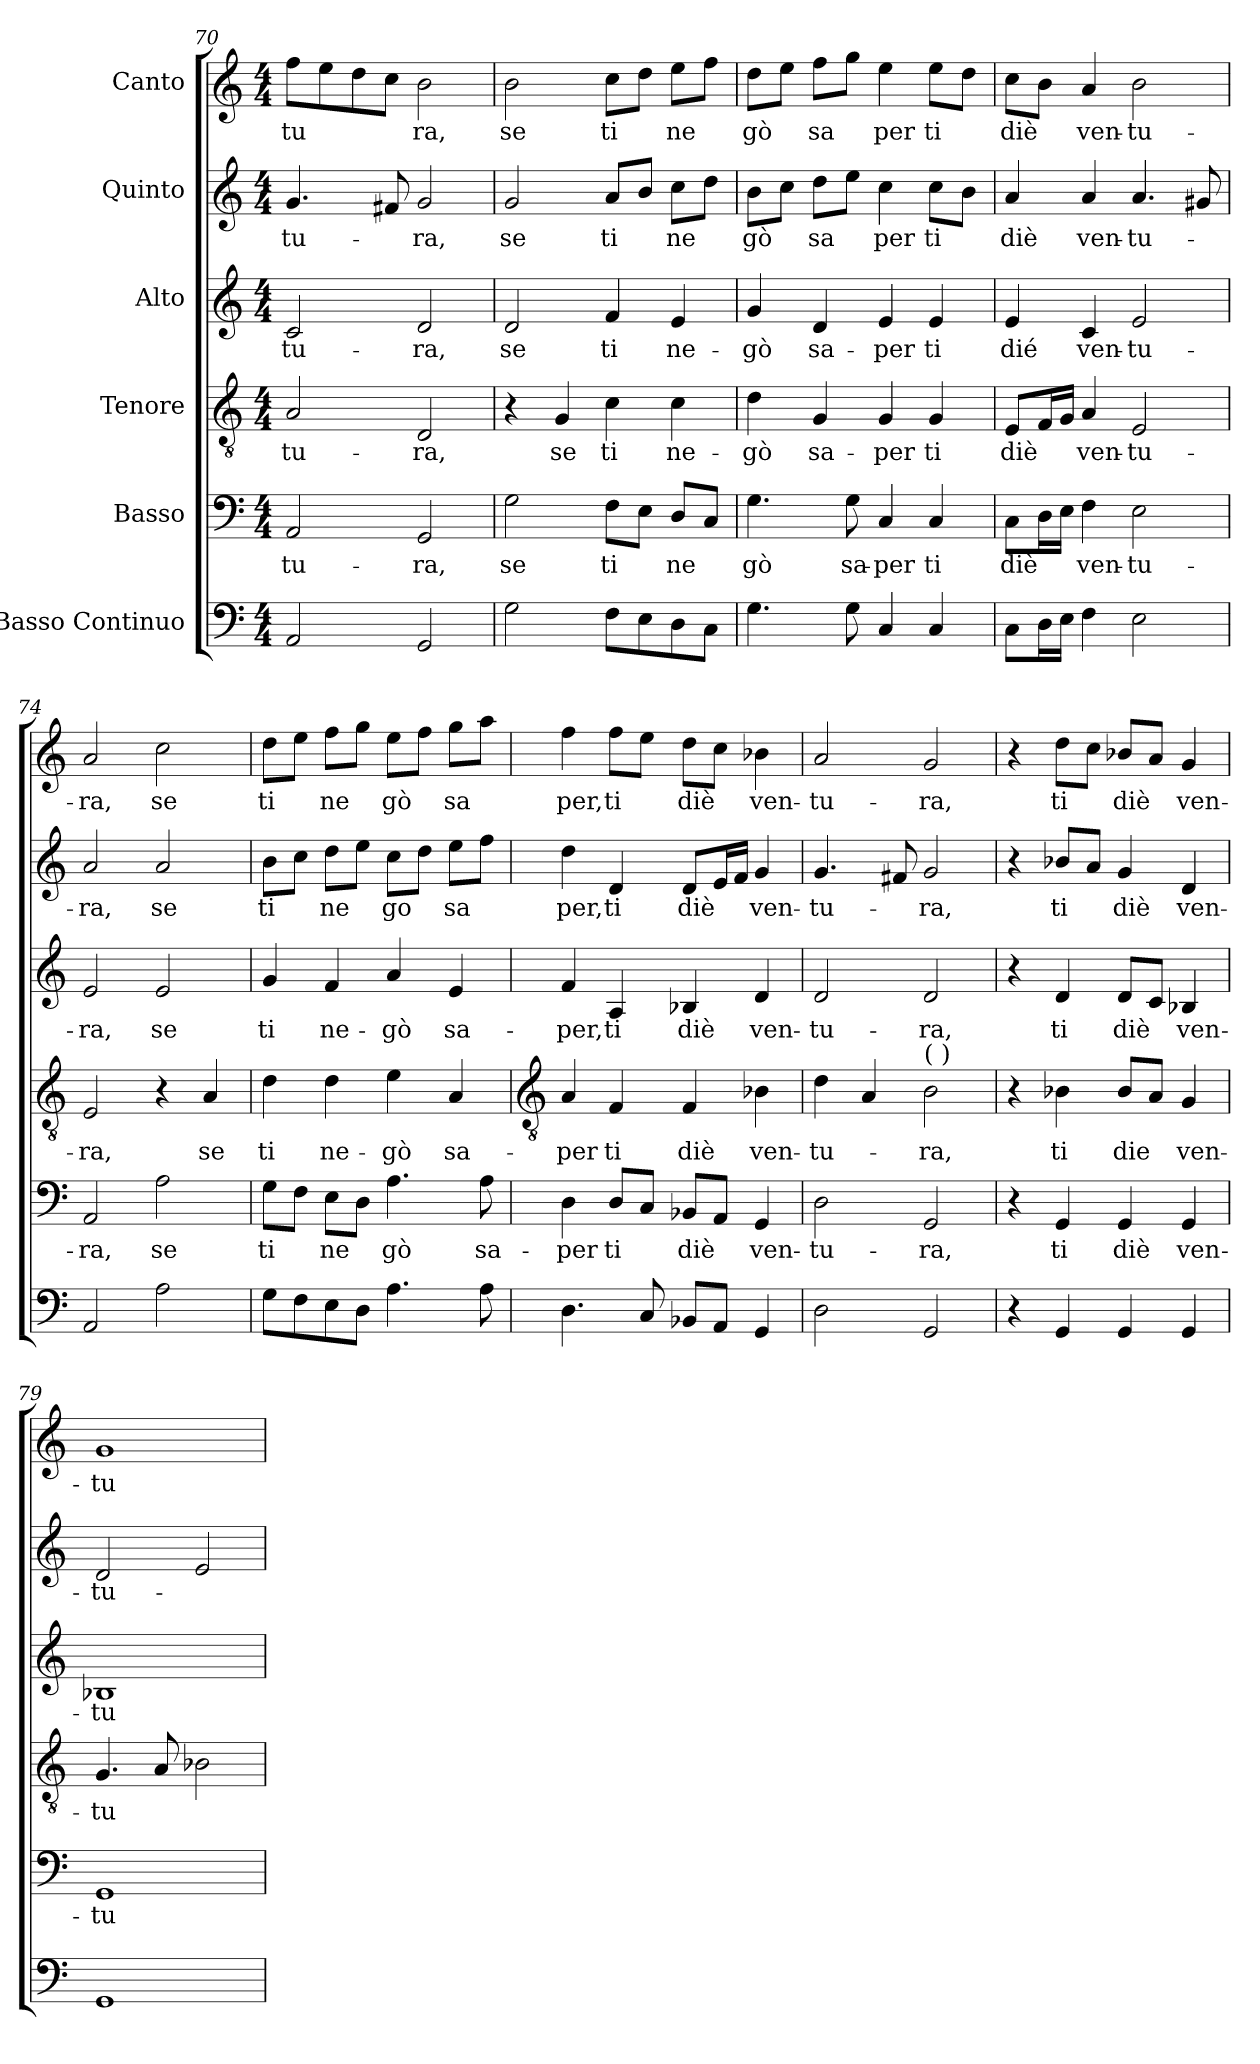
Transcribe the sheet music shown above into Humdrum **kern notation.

**kern	**kern	**text	**kern	**text	**kern	**text	**kern	**text	**kern	**text
*part6	*part5	*part5	*part4	*part4	*part3	*part3	*part2	*part2	*part1	*part1
*staff6	*staff5	*staff5	*staff4	*staff4	*staff3	*staff3	*staff2	*staff2	*staff1	*staff1
*I"Basso Continuo	*I"Basso	*	*I"Tenore	*	*I"Alto	*	*I"Quinto	*	*I"Canto	*
!!LO:LB:g=z
*clefF4	*clefF4	*	*clefGv2	*	*clefG2	*	*clefG2	*	*clefG2	*
*k[]	*k[]	*	*k[]	*	*k[]	*	*k[]	*	*k[]	*
*C:	*C:	*	*C:	*	*C:	*	*C:	*	*C:	*
*M4/4	*M4/4	*	*M4/4	*	*M4/4	*	*M4/4	*	*M4/4	*
=70	=70	=70	=70	=70	=70	=70	=70	=70	=70	=70
!	!	!LO:LY:b	!	!LO:LY:b	!	!LO:LY:b	!	!LO:LY:b	!	!LO:LY:b
2AA	2AA	tu-	2A	-tu-	2c	-tu-	4.g	-tu-	8ffL	-tu
.	.	.	.	.	.	.	.	.	8ee	.
.	.	.	.	.	.	.	.	.	8dd	.
.	.	.	.	.	.	.	8f#X	.	8ccJ	.
!	!	!LO:LY:b	!	!LO:LY:b	!	!LO:LY:b	!	!LO:LY:b	!	!LO:LY:b
2GG	2GG	-ra,	2D	-ra,	2d	-ra,	2g	-ra,	2b	ra,
=71	=71	=71	=71	=71	=71	=71	=71	=71	=71	=71
!	!	!LO:LY:b	!	!	!	!LO:LY:b	!	!LO:LY:b	!	!LO:LY:b
2G	2G	se	4r	.	2d	se	2g	se	2b	se
!	!	!	!	!LO:LY:b	!	!	!	!	!	!
.	.	.	4G	se	.	.	.	.	.	.
!	!	!LO:LY:b	!	!LO:LY:b	!	!LO:LY:b	!	!LO:LY:b	!	!LO:LY:b
8FL	8FL	ti	4c	ti	4f	ti	8aL	ti	8ccL	ti
8E	8EJ	.	.	.	.	.	8bJ	.	8ddJ	.
!	!	!LO:LY:b	!	!LO:LY:b	!	!LO:LY:b	!	!LO:LY:b	!	!LO:LY:b
8D	8DL	ne	4c	ne-	4e	ne-	8ccL	ne	8eeL	ne
8CJ	8CJ	.	.	.	.	.	8ddJ	.	8ffJ	.
=72	=72	=72	=72	=72	=72	=72	=72	=72	=72	=72
!	!	!LO:LY:b	!	!LO:LY:b	!	!LO:LY:b	!	!LO:LY:b	!	!LO:LY:b
4.G	4.G	gò	4d	-gò	4g	-gò	8bL	gò	8ddL	gò
.	.	.	.	.	.	.	8ccJ	.	8eeJ	.
!	!	!	!	!LO:LY:b	!	!LO:LY:b	!	!LO:LY:b	!	!LO:LY:b
.	.	.	4G	sa-	4d	sa-	8ddL	sa	8ffL	sa
!	!	!LO:LY:b	!	!	!	!	!	!	!	!
8G	8G	sa-	.	.	.	.	8eeJ	.	8ggJ	.
!	!	!LO:LY:b	!	!LO:LY:b	!	!LO:LY:b	!	!LO:LY:b	!	!LO:LY:b
4C	4C	-per	4G	-per	4e	-per	4cc	per	4ee	per
!	!	!LO:LY:b	!	!LO:LY:b	!	!LO:LY:b	!	!LO:LY:b	!	!LO:LY:b
4C	4C	ti	4G	ti	4e	ti	8ccL	ti	8eeL	ti
.	.	.	.	.	.	.	8bJ	.	8ddJ	.
=73	=73	=73	=73	=73	=73	=73	=73	=73	=73	=73
!	!	!LO:LY:b	!	!LO:LY:b	!	!LO:LY:b	!	!LO:LY:b	!	!LO:LY:b
8CL	8CL	diè	8EL	diè	4e	dié	4a	diè	8ccL	diè
16DL	16DL	.	16FL	.	.	.	.	.	8bJ	.
16EJJ	16EJJ	.	16GJJ	.	.	.	.	.	.	.
!	!	!LO:LY:b	!	!LO:LY:b	!	!LO:LY:b	!	!LO:LY:b	!	!LO:LY:b
4F	4F	ven-	4A	ven-	4c	ven-	4a	ven-	4a	ven-
!	!	!LO:LY:b	!	!LO:LY:b	!	!LO:LY:b	!	!LO:LY:b	!	!LO:LY:b
2E	2E	-tu-	2E	-tu-	2e	-tu-	4.a	-tu-	2b	-tu-
.	.	.	.	.	.	.	8g#X	.	.	.
=74	=74	=74	=74	=74	=74	=74	=74	=74	=74	=74
!	!	!LO:LY:b	!	!LO:LY:b	!	!LO:LY:b	!	!LO:LY:b	!	!LO:LY:b
2AA	2AA	-ra,	2E	-ra,	2e	-ra,	2a	-ra,	2a	-ra,
!	!	!LO:LY:b	!	!	!	!LO:LY:b	!	!LO:LY:b	!	!LO:LY:b
2A	2A	se	4r	.	2e	se	2a	se	2cc	se
!	!	!	!	!LO:LY:b	!	!	!	!	!	!
.	.	.	4A	se	.	.	.	.	.	.
=75	=75	=75	=75	=75	=75	=75	=75	=75	=75	=75
!	!	!LO:LY:b	!	!LO:LY:b	!	!LO:LY:b	!	!LO:LY:b	!	!LO:LY:b
8GL	8GL	ti	4d	ti	4g	ti	8bL	ti	8ddL	ti
8F	8FJ	.	.	.	.	.	8ccJ	.	8eeJ	.
!	!	!LO:LY:b	!	!LO:LY:b	!	!LO:LY:b	!	!LO:LY:b	!	!LO:LY:b
8E	8EL	ne	4d	ne-	4f	ne-	8ddL	ne	8ffL	ne
8DJ	8DJ	.	.	.	.	.	8eeJ	.	8ggJ	.
!	!	!LO:LY:b	!	!LO:LY:b	!	!LO:LY:b	!	!LO:LY:b	!	!LO:LY:b
4.A	4.A	gò	4e	-gò	4a	-gò	8ccL	go	8eeL	gò
.	.	.	.	.	.	.	8ddJ	.	8ffJ	.
!	!	!	!	!LO:LY:b	!	!LO:LY:b	!	!LO:LY:b	!	!LO:LY:b
.	.	.	4A	sa-	4e	sa-	8eeL	sa	8ggL	sa
!	!	!LO:LY:b	!	!	!	!	!	!	!	!
8A	8A	sa-	.	.	.	.	8ffJ	.	8aaJ	.
!!LO:LB:g=z
=76	=76	=76	=76	=76	=76	=76	=76	=76	=76	=76
*	*	*	*clefGv2	*	*	*	*	*	*	*
!	!	!LO:LY:b	!	!LO:LY:b	!	!LO:LY:b	!	!LO:LY:b	!	!LO:LY:b
4.D	4D	-per	4A	-per	4f	-per,	4dd	per,	4ff	per,
!	!	!LO:LY:b	!	!LO:LY:b	!	!LO:LY:b	!	!LO:LY:b	!	!LO:LY:b
.	8DL	ti	4F	ti	4A	ti	4d	ti	8ffL	ti
8C	8CJ	.	.	.	.	.	.	.	8eeJ	.
!	!	!LO:LY:b	!	!LO:LY:b	!	!LO:LY:b	!	!LO:LY:b	!	!LO:LY:b
8BB-XL	8BB-XL	diè	4F	diè	4B-X	diè	8dL	diè	8ddL	diè
8AAJ	8AAJ	.	.	.	.	.	16eL	.	8ccJ	.
.	.	.	.	.	.	.	16fJJ	.	.	.
!	!	!LO:LY:b	!	!LO:LY:b	!	!LO:LY:b	!	!LO:LY:b	!	!LO:LY:b
4GG	4GG	ven-	4B-X	ven-	4d	ven-	4g	ven-	4b-X	ven-
=77	=77	=77	=77	=77	=77	=77	=77	=77	=77	=77
!	!	!LO:LY:b	!	!LO:LY:b	!	!LO:LY:b	!	!LO:LY:b	!	!LO:LY:b
2D	2D	-tu-	4d	-tu-	2d	-tu-	4.g	-tu-	2a	-tu-
.	.	.	4A	.	.	.	.	.	.	.
.	.	.	.	.	.	.	8f#X	.	.	.
!	!	!	!LO:TX:a:t=(  )	!	!	!	!	!	!	!
!	!	!LO:LY:b	!	!LO:LY:b	!	!LO:LY:b	!	!LO:LY:b	!	!LO:LY:b
2GG	2GG	-ra,	2B	-ra,	2d	-ra,	2g	-ra,	2g	-ra,
=78	=78	=78	=78	=78	=78	=78	=78	=78	=78	=78
4r	4r	.	4r	.	4r	.	4r	.	4r	.
!	!	!LO:LY:b	!	!LO:LY:b	!	!LO:LY:b	!	!LO:LY:b	!	!LO:LY:b
4GG	4GG	ti	4B-X	ti	4d	ti	8b-XL	ti	8ddL	ti
.	.	.	.	.	.	.	8aJ	.	8ccJ	.
!	!	!LO:LY:b	!	!LO:LY:b	!	!LO:LY:b	!	!LO:LY:b	!	!LO:LY:b
4GG	4GG	diè	8B-L	die	8dL	diè	4g	diè	8b-XL	diè
.	.	.	8AJ	.	8cJ	.	.	.	8aJ	.
!	!	!LO:LY:b	!	!LO:LY:b	!	!LO:LY:b	!	!LO:LY:b	!	!LO:LY:b
4GG	4GG	ven-	4G	ven-	4B-X	ven-	4d	ven-	4g	ven-
=79	=79	=79	=79	=79	=79	=79	=79	=79	=79	=79
!	!	!LO:LY:b	!	!LO:LY:b	!	!LO:LY:b	!	!LO:LY:b	!	!LO:LY:b
1GG	1GG	-tu-	4.G	-tu	1B-X	-tu-	2d	-tu-	1g	-tu-
.	.	.	8A	.	.	.	.	.	.	.
.	.	.	2B-X	.	.	.	2e	.	.	.
=	=	=	=	=	=	=	=	=	=	=
*-	*-	*-	*-	*-	*-	*-	*-	*-	*-	*-
